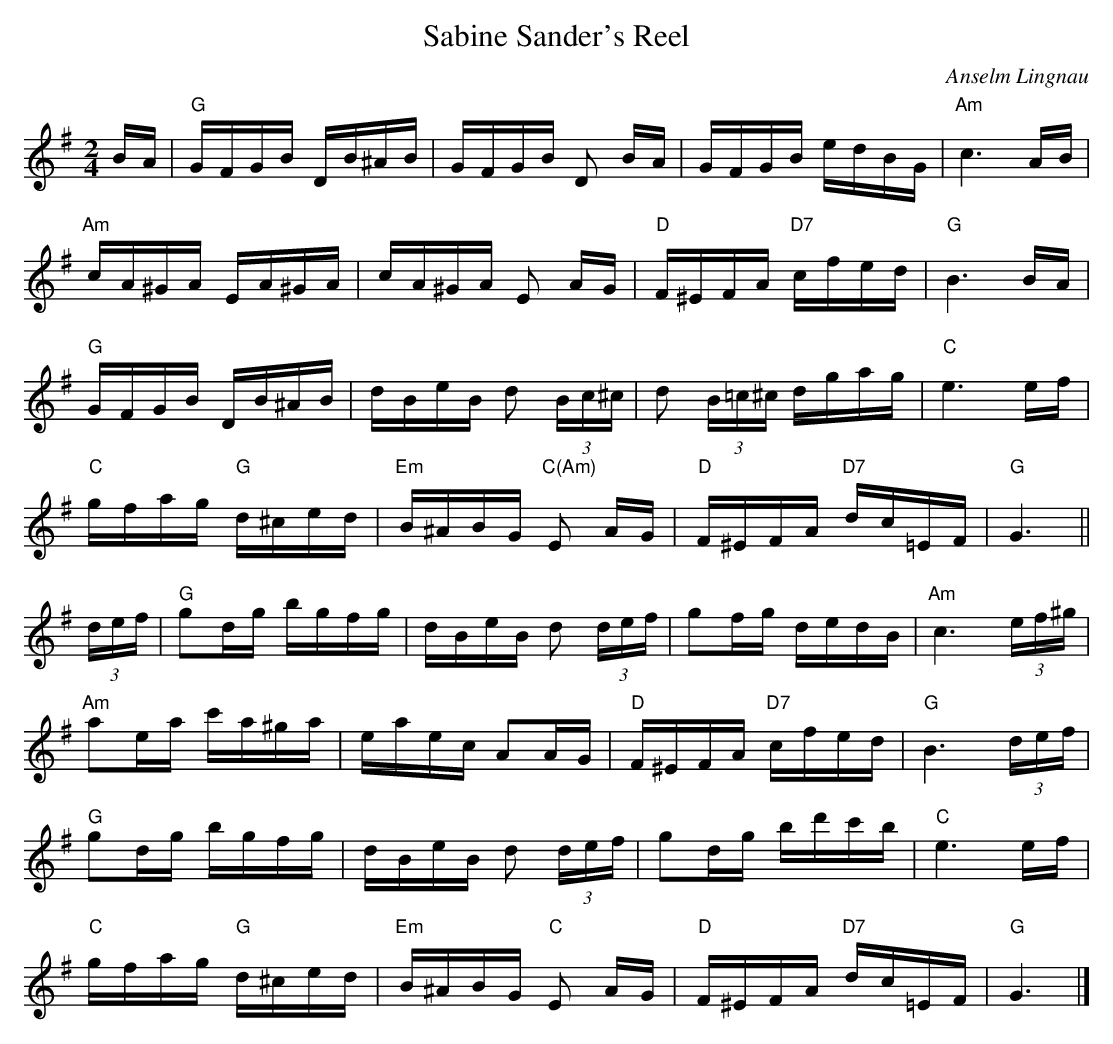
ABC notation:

X:1
T:Sabine Sander's Reel
C:Anselm Lingnau
M:2/4
L:1/16
K:G
BA|"G"GFGB DB^AB|GFGB D2 BA|GFGB edBG|"Am"c6 AB|
   "Am"cA^GA EA^GA|cA^GA E2 AG|\
                               "D"F^EFA "D7"cfed|"G"B6 BA|
   "G"GFGB DB^AB|dBeB d2 (3Bc^c|d2 (3B=c^c dgag|"C"e6 ef|
   "C"gfag "G"d^ced|"Em"B^ABG "C(Am)"E2 AG|"D"F^EFA "D7"dc=EF|"G"G6||
(3def|"G"g2dg bgfg|dBeB d2 (3def|\
                                 g2fg dedB|"Am"c6 (3ef^g|
   "Am"a2ea c'a^ga|eaec A2AG|"D"F^EFA "D7"cfed|"G"B6 (3def|
   "G"g2dg bgfg|dBeB d2 (3def|g2dg bd'c'b|"C"e6 ef|
   "C"gfag "G"d^ced|"Em"B^ABG "C"E2 AG|"D"F^EFA "D7"dc=EF|"G"G6|]
